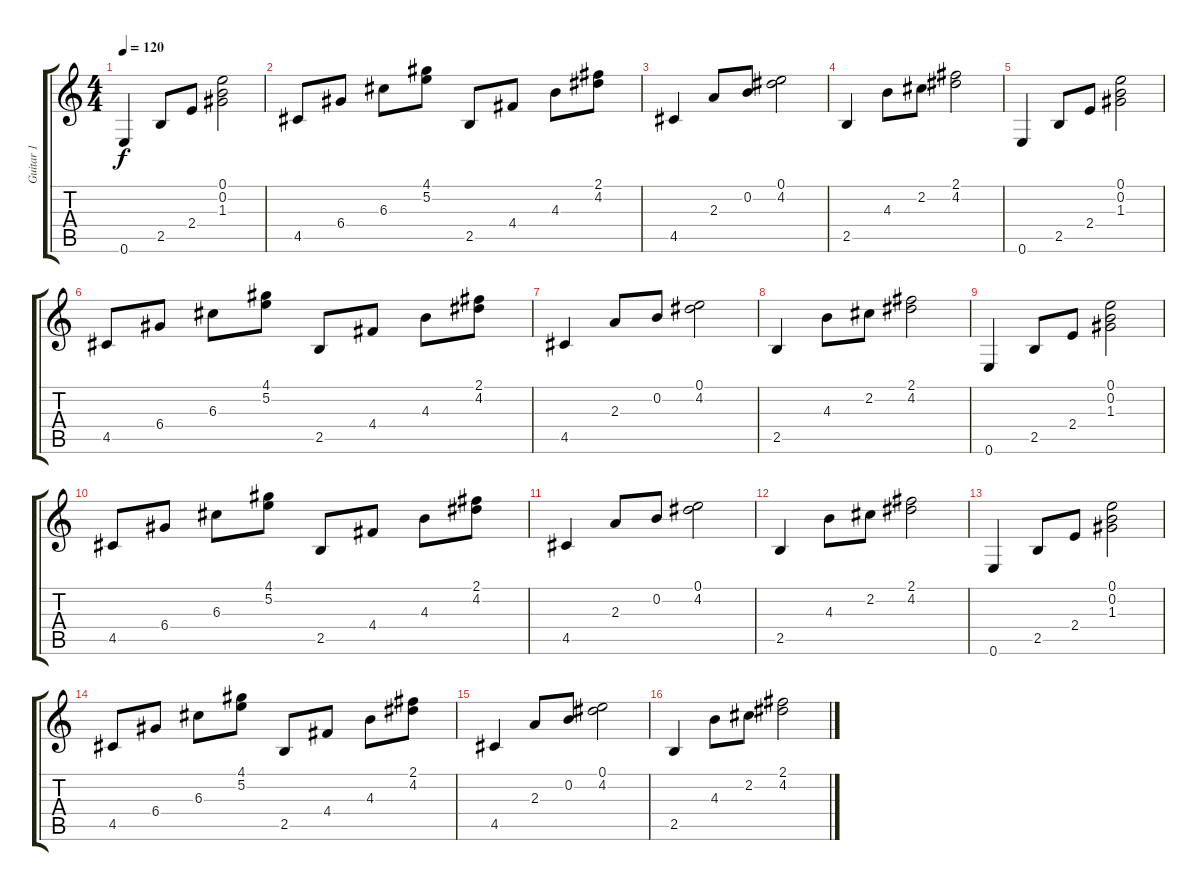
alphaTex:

\track ("Guitar 1" "Guitar 1") {instrument electricguitarclean}
\staff {score tabs}
\tuning (E4 B3 G3 D3 A2 E2) {hide}
\ts (4 4)
\tempo 120
\clef g2
\ks c
0.6.4{dy f} 2.5.8 2.4.8 (0.1 0.2 1.3).2 |
4.5.8 6.4.8 6.3.8 (4.1 5.2).8 2.5.8 4.4.8 4.3.8 (2.1 4.2).8 |
4.5.4 2.3.8 0.2.8 (0.1 4.2).2 |
2.5.4 4.3.8 2.2.8 (2.1 4.2).2 |
0.6.4 2.5.8 2.4.8 (0.1 0.2 1.3).2 |
4.5.8 6.4.8 6.3.8 (4.1 5.2).8 2.5.8 4.4.8 4.3.8 (2.1 4.2).8 |
4.5.4 2.3.8 0.2.8 (0.1 4.2).2 |
2.5.4 4.3.8 2.2.8 (2.1 4.2).2 |
0.6.4 2.5.8 2.4.8 (0.1 0.2 1.3).2 |
4.5.8 6.4.8 6.3.8 (4.1 5.2).8 2.5.8 4.4.8 4.3.8 (2.1 4.2).8 |
4.5.4 2.3.8 0.2.8 (0.1 4.2).2 |
2.5.4 4.3.8 2.2.8 (2.1 4.2).2 |
0.6.4 2.5.8 2.4.8 (0.1 0.2 1.3).2 |
4.5.8 6.4.8 6.3.8 (4.1 5.2).8 2.5.8 4.4.8 4.3.8 (2.1 4.2).8 |
4.5.4 2.3.8 0.2.8 (0.1 4.2).2 |
2.5.4 4.3.8 2.2.8 (2.1 4.2).2
